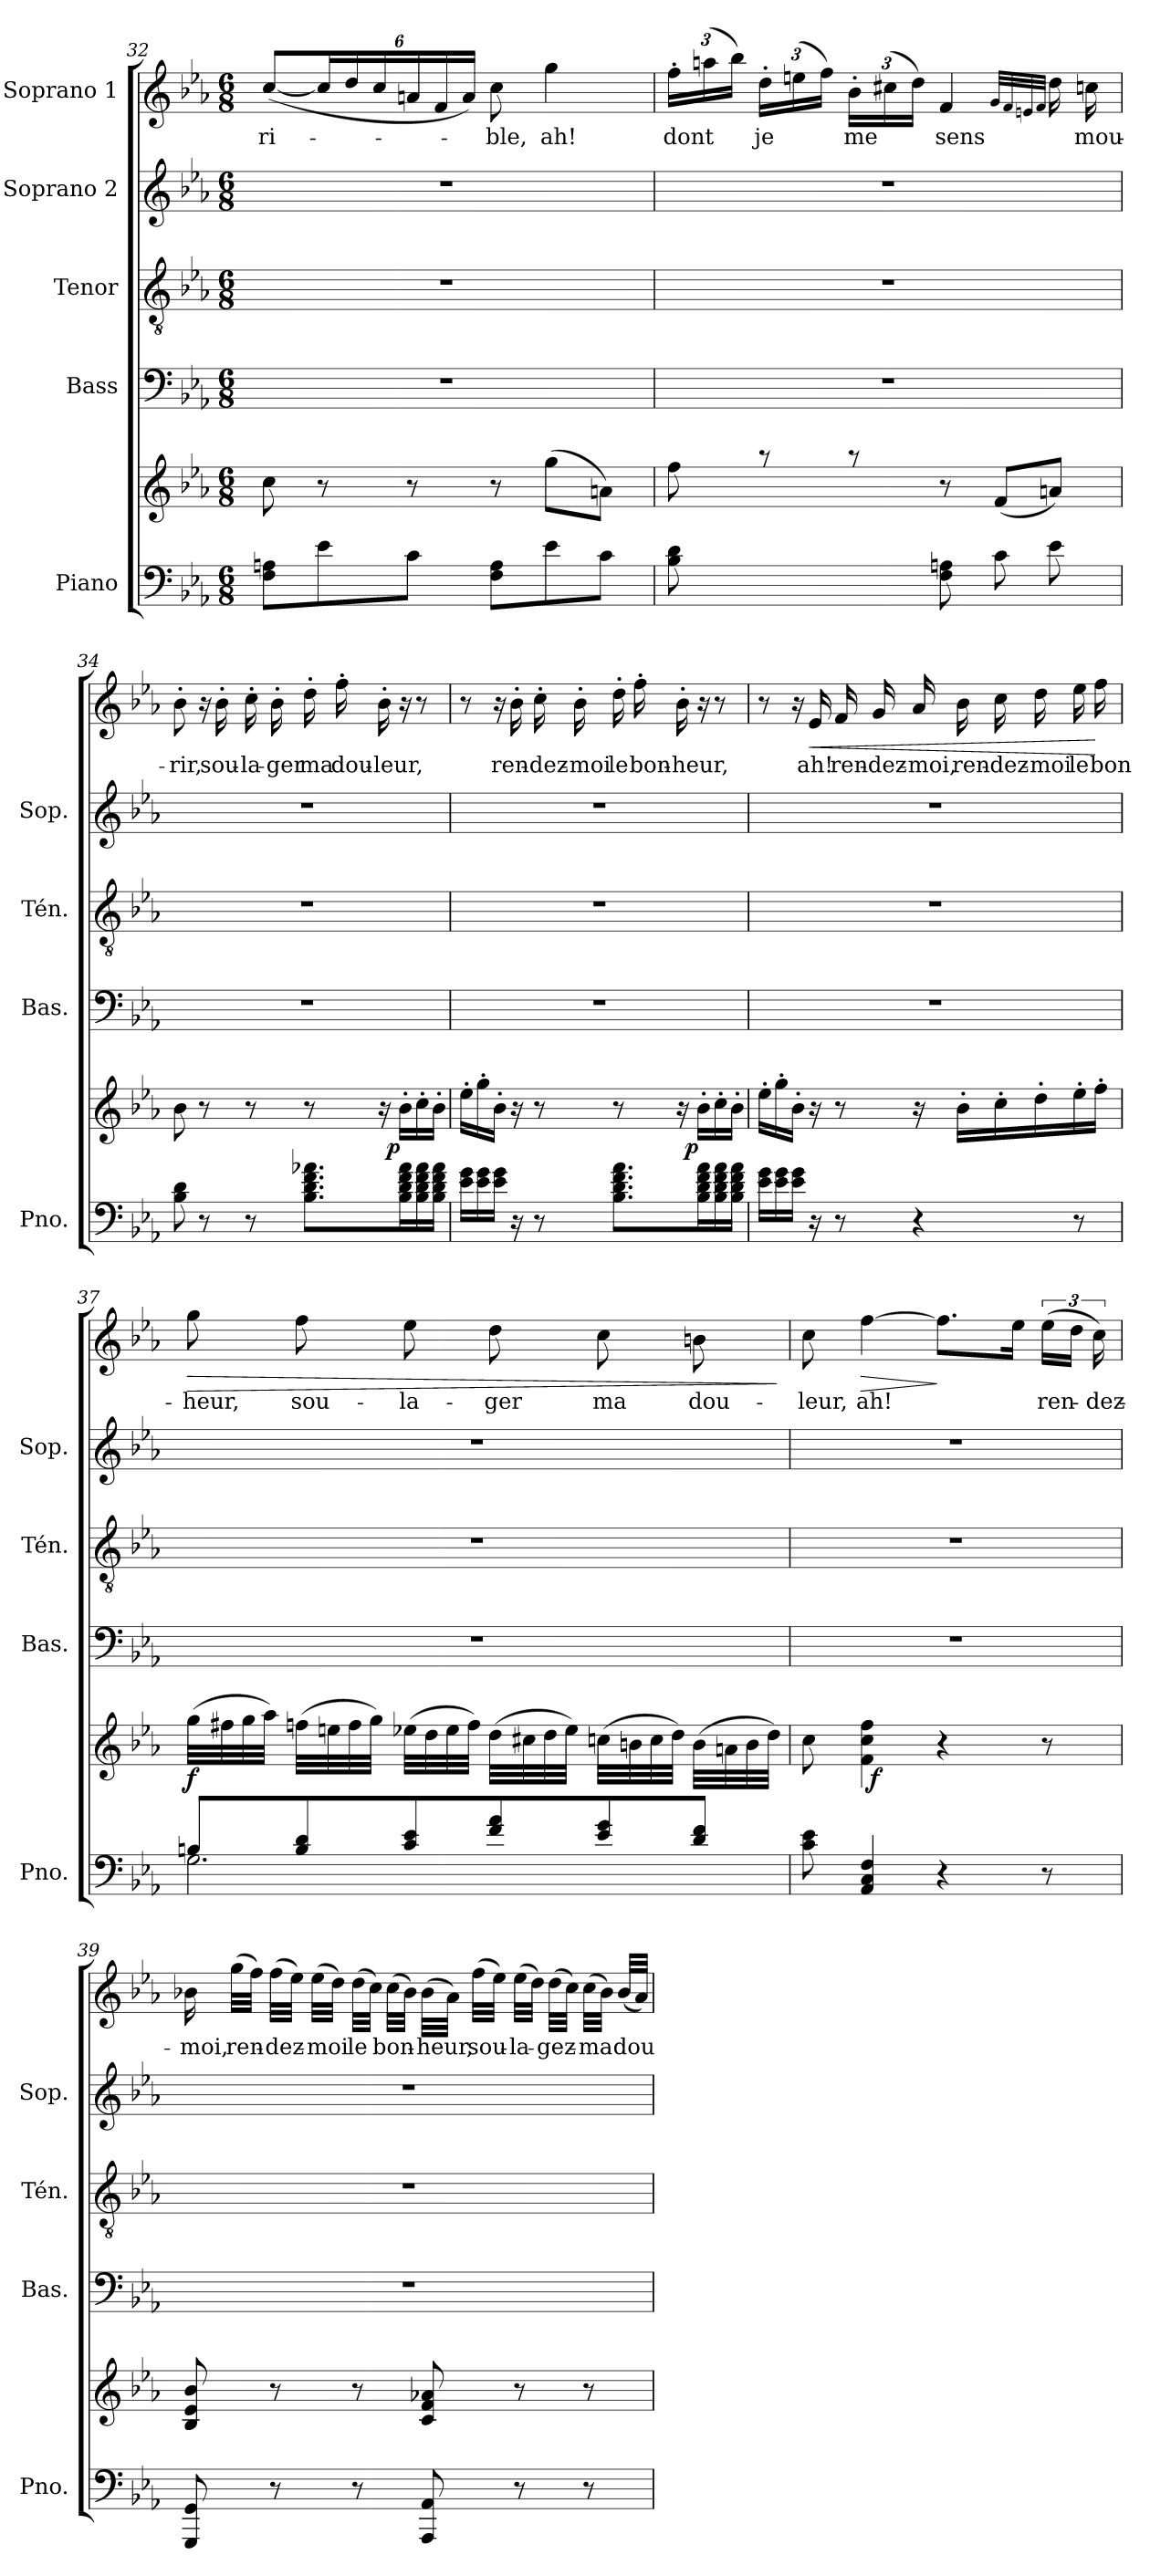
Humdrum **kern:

**kern	**kern	**dynam	**kern	**kern	**kern	**kern	**text	**dynam
*part5	*part5	*part5	*part4	*part3	*part2	*part1	*part1	*part1
*staff6	*staff5	*staff5/6	*staff4	*staff3	*staff2	*staff1	*staff1	*staff1
*I"Piano	*	*	*I"Bass	*I"Tenor	*I"Soprano 2	*I"Soprano 1	*	*
*I'Pno.	*	*	*I'Bas.	*I'Tén.	*I'Sop.	*	*	*
*clefF4	*clefG2	*	*clefF4	*clefGv2	*clefG2	*clefG2	*	*
*k[b-e-a-]	*k[b-e-a-]	*	*k[b-e-a-]	*k[b-e-a-]	*k[b-e-a-]	*k[b-e-a-]	*	*
*E-:	*E-:	*	*E-:	*E-:	*E-:	*E-:	*	*
*M6/8	*M6/8	*	*M6/8	*M6/8	*M6/8	*M6/8	*	*
=32	=32	=32	=32	=32	=32	=32	=32	=32
8F\ 8An\L	8cc\	.	2.r	2.r	2.r	([8cc/L	-ri-	.
8e-\	8r	.	.	.	.	24cc/L]	.	.
.	.	.	.	.	.	24dd/	.	.
.	.	.	.	.	.	24cc/	.	.
8c\J	8r	.	.	.	.	24an/	.	.
.	.	.	.	.	.	24f/	.	.
.	.	.	.	.	.	24a/JJ)	.	.
8F\ 8A\L	8r	.	.	.	.	8cc\	-ble,	.
8e-\	(8gg\L	.	.	.	.	4gg\	ah!	.
8c\J	8an\J)	.	.	.	.	.	.	.
!!LO:PB:g=z
=33	=33	=33	=33	=33	=33	=33	=33	=33
*	*^	*	*	*	*	*	*	*
(8B-\ 8d\L	8ff\	8ryy	.	2.r	2.r	2.r	24ff'>\LL	dont	.
.	.	.	.	.	.	.	(24aan\	.	.
.	.	.	.	.	.	.	24bb-\JJ)	.	.
4ryy	8rgg	8f\	.	.	.	.	24dd'>\LL	je	.
.	.	.	.	.	.	.	(24een\	.	.
.	.	.	.	.	.	.	24ff\JJ)	.	.
.	8rgg	8b-\J)	.	.	.	.	24b-'>\LL	me	.
.	.	.	.	.	.	.	(24cc#X\	.	.
.	.	.	.	.	.	.	24dd\JJ)	.	.
8F\ 8An\L	8r	4.ryy	.	.	.	.	4f/	sens	.
8c\	(8f/L	.	.	.	.	.	.	.	.
.	.	.	.	.	.	.	32qg/LLL	.	.
.	.	.	.	.	.	.	32qf/	.	.
.	.	.	.	.	.	.	32qen/	.	.
.	.	.	.	.	.	.	32qf/JJJ	.	.
8e-\J	8an/J)	.	.	.	.	.	16dd\	.	.
.	.	.	.	.	.	.	16ccn\	mou-	.
=34	=34	=34	=34	=34	=34	=34	=34	=34	=34
8B-\ 8d\	8b-\	3ryy	.	2.r	2.r	2.r	8b-'>\	-rir,	.
8r	8r	.	.	.	.	.	16r	.	.
.	.	.	.	.	.	.	16b-'>\	sou-	.
8r	8r	.	.	.	.	.	16cc'>\	-la-	.
.	.	.	.	.	.	.	16b-'>\	-ger	.
.	.	6ryy	.	.	.	.	.	.	.
8.B-\ 8.d\ 8.f\ 8.a-X\L	8r	.	.	.	.	.	16dd'>\	ma	.
.	.	.	.	.	.	.	16ff'>\	dou-	.
.	16r	48ryy	.	.	.	.	16b-'>\	-leur,	.
!	!	!	!LO:DY:b	!	!	!	!	!	!
.	.	6ryy	p	.	.	.	.	.	.
16B-\ 16d\ 16f\ 16a-\L	16b-'>\LL	.	.	.	.	.	16r	.	.
16B-\ 16d\ 16f\ 16a-\	16cc'>\	.	.	.	.	.	8r	.	.
16B-\ 16d\ 16f\ 16a-\JJ	16b-'>\JJ	24.ryy	.	.	.	.	.	.	.
=35	=35	=35	=35	=35	=35	=35	=35	=35	=35
16e-\ 16g\LL	16ee-'>\LL	3ryy	.	2.r	2.r	2.r	8r	.	.
16e-\ 16g\	16gg'>\	.	.	.	.	.	.	.	.
16e-\ 16g\JJ	16b-'>\JJ	.	.	.	.	.	16r	.	.
16r	16r	.	.	.	.	.	16b-'>\	ren-	.
8r	8r	.	.	.	.	.	16cc'>\	-dez-	.
.	.	.	.	.	.	.	16b-'>\	-moi	.
.	.	6ryy	.	.	.	.	.	.	.
8.B-\ 8.d\ 8.f\ 8.a-\L	8r	.	.	.	.	.	16dd'>\	le	.
.	.	.	.	.	.	.	16ff'>\	bon-	.
.	16r	48ryy	.	.	.	.	16b-'>\	-heur,	.
!	!	!	!LO:DY:b	!	!	!	!	!	!
.	.	6ryy	p	.	.	.	.	.	.
16B-\ 16d\ 16f\ 16a-\L	16b-'>\LL	.	.	.	.	.	16r	.	.
16B-\ 16d\ 16f\ 16a-\	16cc'>\	.	.	.	.	.	8r	.	.
16B-\ 16d\ 16f\ 16a-\JJ	16b-'>\JJ	24.ryy	.	.	.	.	.	.	.
*	*v	*v	*	*	*	*	*	*	*
!!LO:LB:g=z
=36	=36	=36	=36	=36	=36	=36	=36	=36
16e-\ 16g\LL	16ee-'>\LL	.	2.r	2.r	2.r	8r	.	.
16e-\ 16g\	16gg'>\	.	.	.	.	.	.	.
16e-\ 16g\JJ	16b-'>\JJ	.	.	.	.	16r	.	.
!	!	!	!	!	!	!	!	!LO:HP:b
16r	16r	.	.	.	.	16e-/	ah!	<
8r	8r	.	.	.	.	16f/	ren-	.
.	.	.	.	.	.	16g/	-dez-	.
4r	16r	.	.	.	.	16a-/	-moi,	.
.	16b-'>\LL	.	.	.	.	16b-\	ren-	.
.	16cc'>\	.	.	.	.	16cc\	-dez-	.
.	16dd'>\	.	.	.	.	16dd\	-moi	.
8r	16ee-'>\	.	.	.	.	16ee-\	le	.
.	16ff'>\JJ	.	.	.	.	16ff\	bon-	[
=37	=37	=37	=37	=37	=37	=37	=37	=37
*^	*	*	*	*	*	*	*	*
!	!	!	!LO:DY:b	!	!	!	!	!	!LO:HP:b
8Bn/L	2.G\	(32gg\LLL	f	2.r	2.r	2.r	8gg\	-heur,	>
.	.	32ff#X\	.	.	.	.	.	.	.
.	.	32gg\	.	.	.	.	.	.	.
.	.	32aa-\JJJ)	.	.	.	.	.	.	.
8B/ 8d/	.	(32ffn\LLL	.	.	.	.	8ff\	sou-	.
.	.	32een\	.	.	.	.	.	.	.
.	.	32ff\	.	.	.	.	.	.	.
.	.	32gg\JJJ)	.	.	.	.	.	.	.
8c/ 8e-/	.	(32ee-X\LLL	.	.	.	.	8ee-\	-la-	.
.	.	32dd\	.	.	.	.	.	.	.
.	.	32ee-\	.	.	.	.	.	.	.
.	.	32ff\JJJ)	.	.	.	.	.	.	.
8f/ 8a-/	.	(32dd\LLL	.	.	.	.	8dd\	-ger	.
.	.	32cc#X\	.	.	.	.	.	.	.
.	.	32dd\	.	.	.	.	.	.	.
.	.	32ee-\JJJ)	.	.	.	.	.	.	.
8e-/ 8g/	.	(32ccn\LLL	.	.	.	.	8cc\	ma	.
.	.	32bn\	.	.	.	.	.	.	.
.	.	32cc\	.	.	.	.	.	.	.
.	.	32dd\JJJ)	.	.	.	.	.	.	.
8d/ 8f/J	.	(32b\LLL	.	.	.	.	8bn\	dou-	.
.	.	32an\	.	.	.	.	.	.	.
.	.	32b\	.	.	.	.	.	.	.
.	.	32dd\JJJ)	.	.	.	.	.	.	.
*v	*v	*	*	*	*	*	*	*	*
.	.	.	.	.	.	.	.	]
=38	=38	=38	=38	=38	=38	=38	=38	=38
*	*^	*	*	*	*	*	*	*
8c\ 8e-\	8cc\	12ryy	.	2.r	2.r	2.r	8cc\	-leur,	.
.	.	24ryy	.	.	.	.	.	.	.
!	!	!	!	!	!	!	!	!	!LO:HP:b
4AA-/ 4C/ 4F/	4f\ 4cc\ 4ff\	96ryy	.	.	.	.	[4ff\	ah!	>
!	!	!	!LO:DY:b	!	!	!	!	!	!
.	.	3ryy	f	.	.	.	.	.	.
4r	4r	.	.	.	.	.	8.ff\L]	.	]
.	.	6ryy	.	.	.	.	.	.	.
.	.	.	.	.	.	.	16ee-\Jk	.	.
8r	8r	.	.	.	.	.	(24ee-\LL	ren-	.
.	.	12ryy	.	.	.	.	.	.	.
.	.	.	.	.	.	.	24dd\JJ	.	.
.	.	.	.	.	.	.	24cc\)	-dez-	.
.	.	48.ryy	.	.	.	.	.	.	.
*	*v	*v	*	*	*	*	*	*	*
!!LO:LB:g=z
=39	=39	=39	=39	=39	=39	=39	=39	=39
8GGG/ 8GG/	8B-/ 8e-/ 8b-/	.	2.r	2.r	2.r	16b-X\	-moi,	.
.	.	.	.	.	.	(32gg\LLL	ren-	.
.	.	.	.	.	.	32ff\JJJ)	.	.
8r	8r	.	.	.	.	(>32ff\LLL	-dez-	.
.	.	.	.	.	.	32ee-\JJJ)	.	.
.	.	.	.	.	.	(32ee-\LLL	-moi	.
.	.	.	.	.	.	32dd\JJJ)	.	.
8r	8r	.	.	.	.	(32dd\LLL	le	.
.	.	.	.	.	.	32cc\JJJ)	.	.
.	.	.	.	.	.	(32cc\LLL	bon-	.
.	.	.	.	.	.	32b-\JJJ)	.	.
8AAA-/ 8AA-/	8c/ 8f/ 8a-X/	.	.	.	.	(32b-\LLL	-heur,	.
.	.	.	.	.	.	32a-\JJJ)	.	.
.	.	.	.	.	.	(32ff\LLL	sou-	.
.	.	.	.	.	.	32ee-\JJJ)	.	.
8r	8r	.	.	.	.	(32ee-\LLL	-la-	.
.	.	.	.	.	.	32dd\JJJ)	.	.
.	.	.	.	.	.	(32dd\LLL	-gez-	.
.	.	.	.	.	.	32cc\JJJ)	.	.
8r	8r	.	.	.	.	(32cc\LLL	-ma	.
.	.	.	.	.	.	32b-\JJJ)	.	.
.	.	.	.	.	.	(32b-/LLL	dou-	.
.	.	.	.	.	.	32a-/JJJ)	.	.
=	=	=	=	=	=	=	=	=
*-	*-	*-	*-	*-	*-	*-	*-	*-
